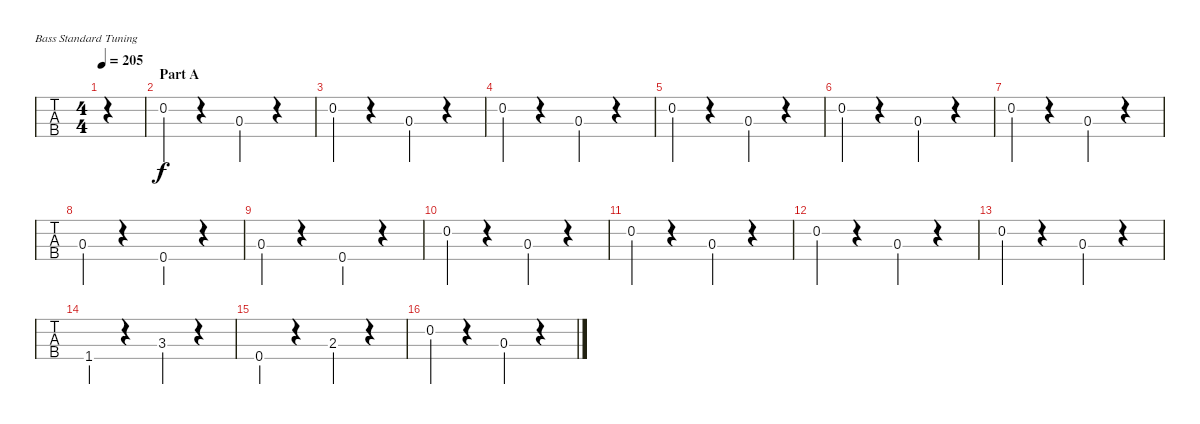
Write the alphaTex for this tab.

\bracketExtendMode groupsimilarinstruments
\singleTrackTrackNamePolicy hidden
\multiTrackTrackNamePolicy hidden
\otherSystemsTrackNameOrientation horizontal
\track ("Bass" "Bass") {instrument acousticbass}
\staff {tabs}
\tuning (G2 D2 A1 E1)
\ts (4 4)
\tempo 205
\clef f4
\scale
0.479821
\ks d
|
\section ("" "Part A")
\scale
0.26009 0.2.4 r.4 0.3.4 r.4 |
\scale
0.26009 0.2.4 r.4 0.3.4 r.4 |
\scale
0.333333 0.2.4 r.4 0.3.4 r.4 |
\scale
0.333333 0.2.4 r.4 0.3.4 r.4 |
\scale
0.333333 0.2.4 r.4 0.3.4 r.4 |
\scale
0.333333 0.2.4 r.4 0.3.4 r.4 |
\scale
0.333333 0.3.4 r.4 0.4.4 r.4 |
\scale
0.333333 0.3.4 r.4 0.4.4 r.4 |
\scale
0.333333 0.2.4 r.4 0.3.4 r.4 |
\scale
0.333333 0.2.4 r.4 0.3.4 r.4 |
\scale
0.333333 0.2.4 r.4 0.3.4 r.4 |
\scale
0.333333 0.2.4 r.4 0.3.4 r.4 |
\scale
0.333333 1.4.4 r.4 3.3.4 r.4 |
\scale
0.333333 0.4.4 r.4 2.3.4 r.4 |
\scale
0.333333 0.2.4 r.4 0.3.4 r.4
